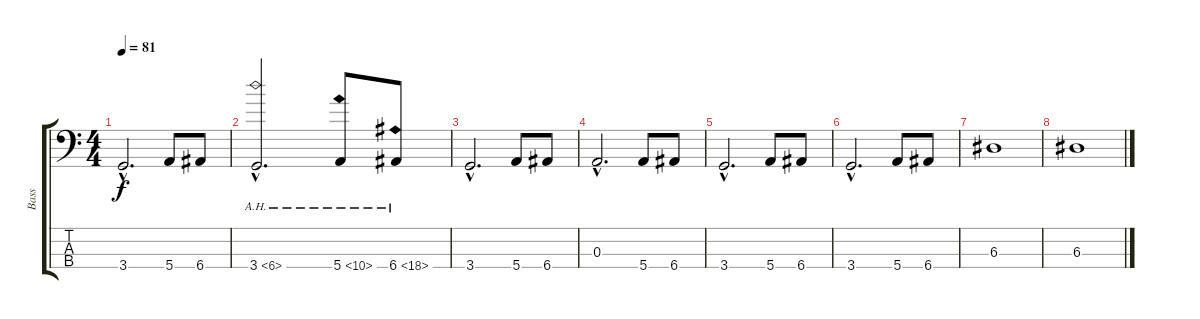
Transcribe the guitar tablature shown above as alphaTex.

\track ("Bass" "Bass") {instrument fretlessbass}
\staff {score tabs}
\tuning (G2 D2 A1 E1) {hide}
\ts (4 4)
\tempo 81
\clef f4
\ks c
3.4{hac}.2{d dy f} 5.4.8 6.4.8 |
3.4{ah 3 hac}.2{d} 5.4{ah 5}.8 6.4{ah 12}.8 |
3.4{hac}.2{d} 5.4.8 6.4.8 |
0.3{hac}.2{d} 5.4.8 6.4.8 |
3.4{hac}.2{d} 5.4.8 6.4.8 |
3.4{hac}.2{d} 5.4.8 6.4.8 |
6.3.1 |
6.3.1
